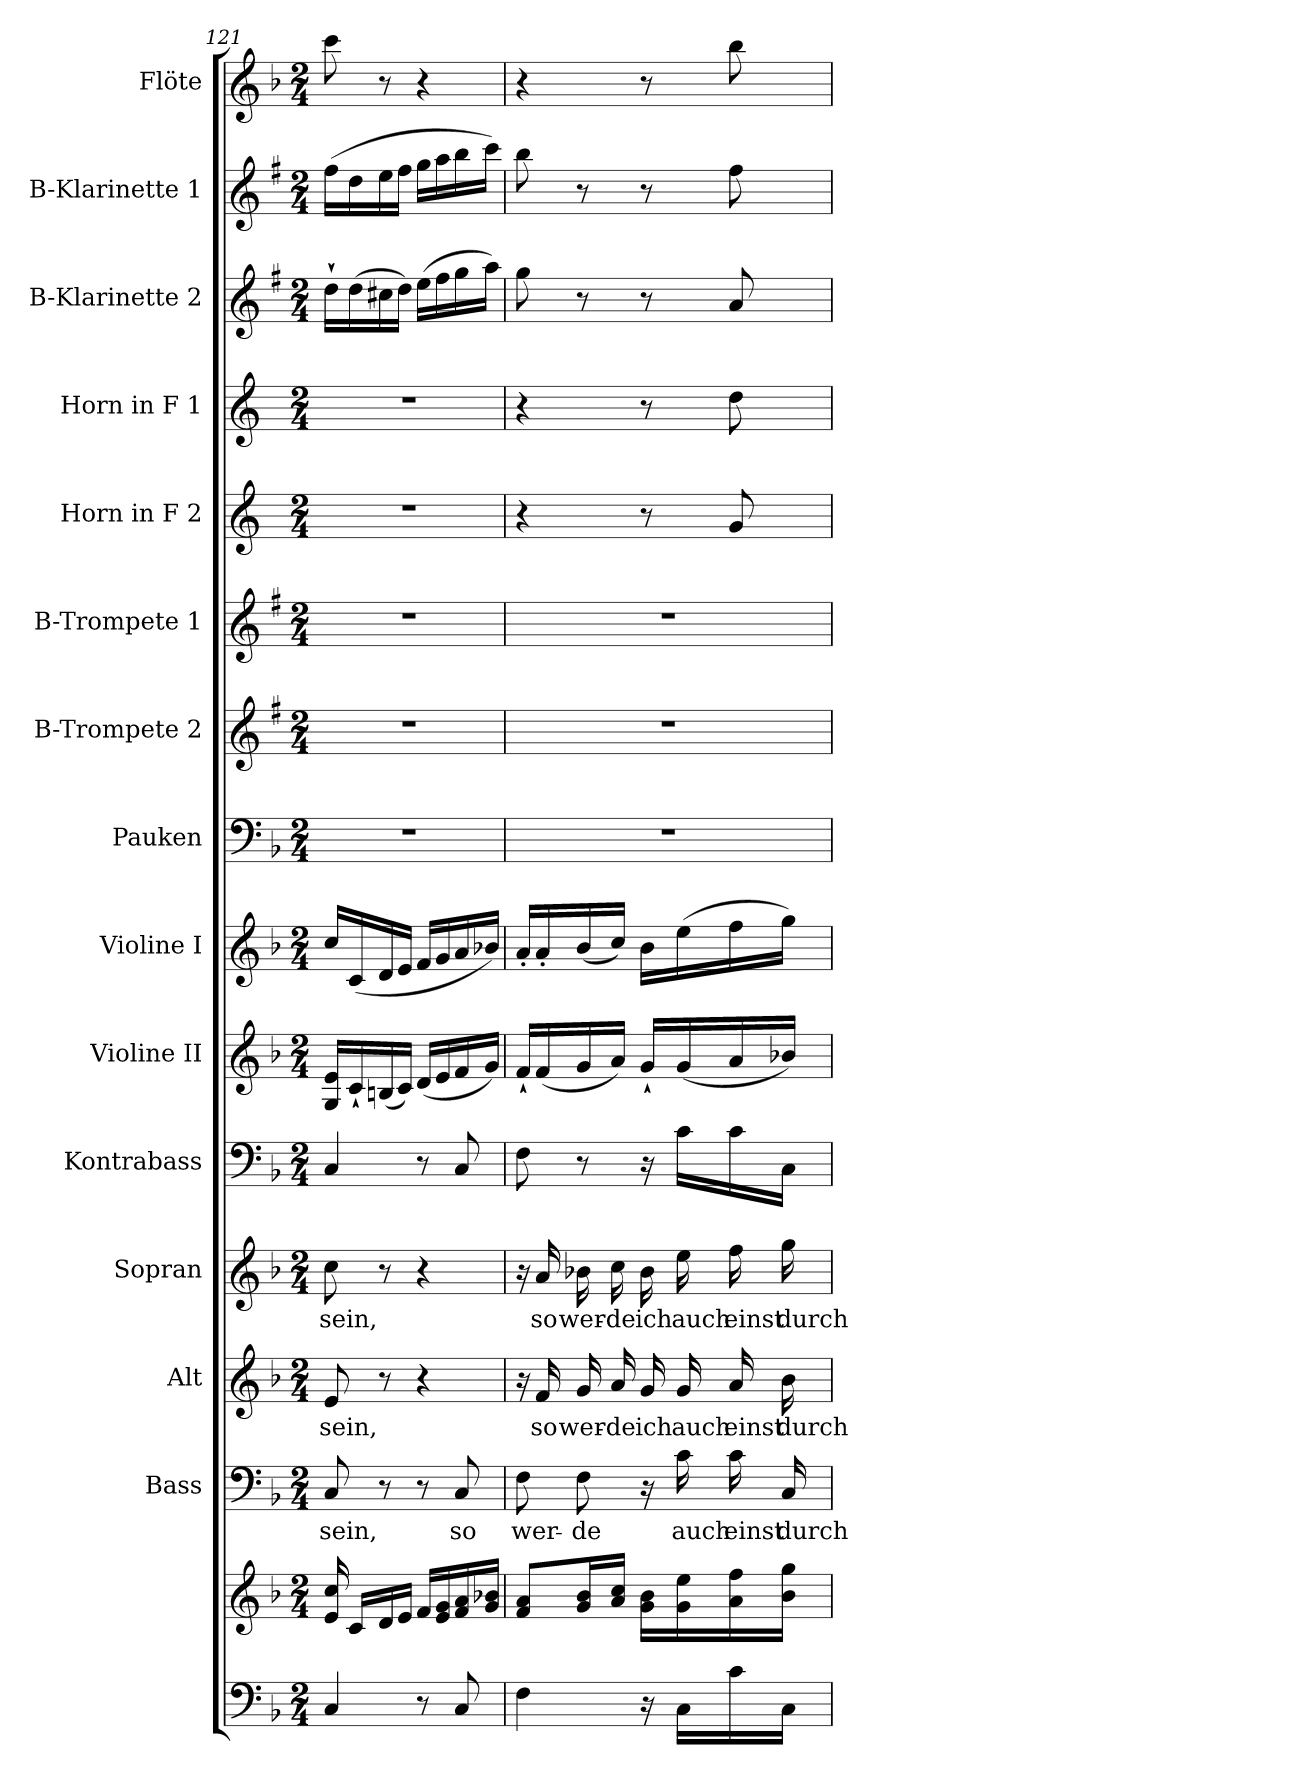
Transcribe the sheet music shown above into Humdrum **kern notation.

**kern	**kern	**kern	**text	**kern	**text	**kern	**text	**kern	**kern	**kern	**kern	**kern	**kern	**kern	**kern	**kern	**kern	**kern
*part15	*part15	*part14	*part14	*part13	*part13	*part12	*part12	*part11	*part10	*part9	*part8	*part7	*part6	*part5	*part4	*part3	*part2	*part1
*staff16	*staff15	*staff14	*staff14	*staff13	*staff13	*staff12	*staff12	*staff11	*staff10	*staff9	*staff8	*staff7	*staff6	*staff5	*staff4	*staff3	*staff2	*staff1
*	*	*I"Bass	*	*I"Alt	*	*I"Sopran	*	*I"Kontrabass	*I"Violine II	*I"Violine I	*I"Pauken	*I"B-Trompete 2	*I"B-Trompete 1	*I"Horn in F 2	*I"Horn in F 1	*I"B-Klarinette 2	*I"B-Klarinette 1	*I"Flöte
*	*	*I'B.	*	*I'A.	*	*I'S.	*	*I'Kb.	*I'Vl. II	*I'Vl. I	*I'Pk.	*I'B Trp. 2	*I'B Trp. 1	*	*	*I'B Kl. 2	*I'B Kl. 1	*I'Fl.
*clefF4	*clefG2	*clefF4	*	*clefG2	*	*clefG2	*	*clefF4	*clefG2	*clefG2	*clefF4	*clefG2	*clefG2	*clefG2	*clefG2	*clefG2	*clefG2	*clefG2
*	*	*	*	*	*	*	*	*ITrd7c12	*	*	*	*ITrd1c2	*ITrd1c2	*ITrd4c7	*ITrd4c7	*ITrd1c2	*ITrd1c2	*
*k[b-]	*k[b-]	*k[b-]	*	*k[b-]	*	*k[b-]	*	*k[b-]	*k[b-]	*k[b-]	*k[b-]	*k[b-]	*k[b-]	*k[b-]	*k[b-]	*k[b-]	*k[b-]	*k[b-]
*F:	*F:	*F:	*	*F:	*	*F:	*	*F:	*F:	*F:	*F:	*F:	*F:	*F:	*F:	*F:	*F:	*F:
*M2/4	*M2/4	*M2/4	*	*M2/4	*	*M2/4	*	*M2/4	*M2/4	*M2/4	*M2/4	*M2/4	*M2/4	*M2/4	*M2/4	*M2/4	*M2/4	*M2/4
=121	=121	=121	=121	=121	=121	=121	=121	=121	=121	=121	=121	=121	=121	=121	=121	=121	=121	=121
!	!	!	!LO:LY:b	!	!LO:LY:b	!	!LO:LY:b	!	!	!	!	!	!	!	!	!	!	!
4C/	16e/ 16cc/	8C/	sein,	8e/	sein,	8cc\	sein,	4CC/	16G/ 16e/LL	16cc/LL	2r	2r	2r	2r	2r	16cc`>\LL	(>16ee\LL	8ccc\
.	16c/LL	.	.	.	.	.	.	.	16c`</	(<16c/	.	.	.	.	.	(>16cc\	16cc\	.
.	16d/	8r	.	8r	.	8r	.	.	(<16Bn/	16d/	.	.	.	.	.	16bn\	16dd\	8r
.	16e/JJ	.	.	.	.	.	.	.	16c/JJ)	16e/JJ	.	.	.	.	.	16cc\JJ)	16ee\JJ	.
8r	16f/LL	8r	.	4r	.	4r	.	8r	(<16d/LL	16f/LL	.	.	.	.	.	(>16dd\LL	16ff\LL	4r
.	16e/ 16g/	.	.	.	.	.	.	.	16e/	16g/	.	.	.	.	.	16ee\	16gg\	.
!	!	!	!LO:LY:b	!	!	!	!	!	!	!	!	!	!	!	!	!	!	!
8C/	16f/ 16a/	8C/	so	.	.	.	.	8CC/	16f/	16a/	.	.	.	.	.	16ff\	16aa\	.
.	16g/ 16b-X/JJ	.	.	.	.	.	.	.	16g/JJ)	16b-X/JJ)	.	.	.	.	.	16gg\JJ)	16bb-\JJ)	.
=122	=122	=122	=122	=122	=122	=122	=122	=122	=122	=122	=122	=122	=122	=122	=122	=122	=122	=122
!	!	!	!LO:LY:b	!	!	!	!	!	!	!	!	!	!	!	!	!	!	!
4F\	8f/ 8a/L	8F\	wer-	16r	.	16r	.	8FF\	16f`</LL	16a'</LL	2r	2r	2r	4r	4r	8ff\	8aa\	4r
!	!	!	!	!	!LO:LY:b	!	!LO:LY:b	!	!	!	!	!	!	!	!	!	!	!
.	.	.	.	16f/	so	16a/	so	.	(<16f/	16a'</	.	.	.	.	.	.	.	.
!	!	!	!LO:LY:b	!	!LO:LY:b	!	!LO:LY:b	!	!	!	!	!	!	!	!	!	!	!
.	16g/ 16b-/L	8F\	-de	16g/	wer-	16b-X\	wer-	8r	16g/	(<16b-/	.	.	.	.	.	8r	8r	.
!	!	!	!	!	!LO:LY:b	!	!LO:LY:b	!	!	!	!	!	!	!	!	!	!	!
.	16a/ 16cc/JJ	.	.	16a/	-de	16cc\	-de	.	16a/JJ)	16cc/JJ)	.	.	.	.	.	.	.	.
!	!	!	!	!	!LO:LY:b	!	!LO:LY:b	!	!	!	!	!	!	!	!	!	!	!
16r	16g\ 16b-\LL	16r	.	16g/	ich	16b-\	ich	16r	16g`</LL	16b-\LL	.	.	.	8r	8r	8r	8r	8r
!	!	!	!LO:LY:b	!	!LO:LY:b	!	!LO:LY:b	!	!	!	!	!	!	!	!	!	!	!
16C\LL	16g\ 16ee\	16c\	auch	16g/	auch	16ee\	auch	16C\LL	(<16g/	(>16ee\	.	.	.	.	.	.	.	.
!	!	!	!LO:LY:b	!	!LO:LY:b	!	!LO:LY:b	!	!	!	!	!	!	!	!	!	!	!
16c\	16a\ 16ff\	16c\	einst	16a/	einst	16ff\	einst	16C\	16a/	16ff\	.	.	.	8c/	8g\	8g/	8ee\	8bb-\
!	!	!	!LO:LY:b	!	!LO:LY:b	!	!LO:LY:b	!	!	!	!	!	!	!	!	!	!	!
16C\JJ	16b-\ 16gg\JJ	16C/	durch	16b-\	durch	16gg\	durch	16CC\JJ	16b-X/JJ)	16gg\JJ)	.	.	.	.	.	.	.	.
=	=	=	=	=	=	=	=	=	=	=	=	=	=	=	=	=	=	=
*-	*-	*-	*-	*-	*-	*-	*-	*-	*-	*-	*-	*-	*-	*-	*-	*-	*-	*-
